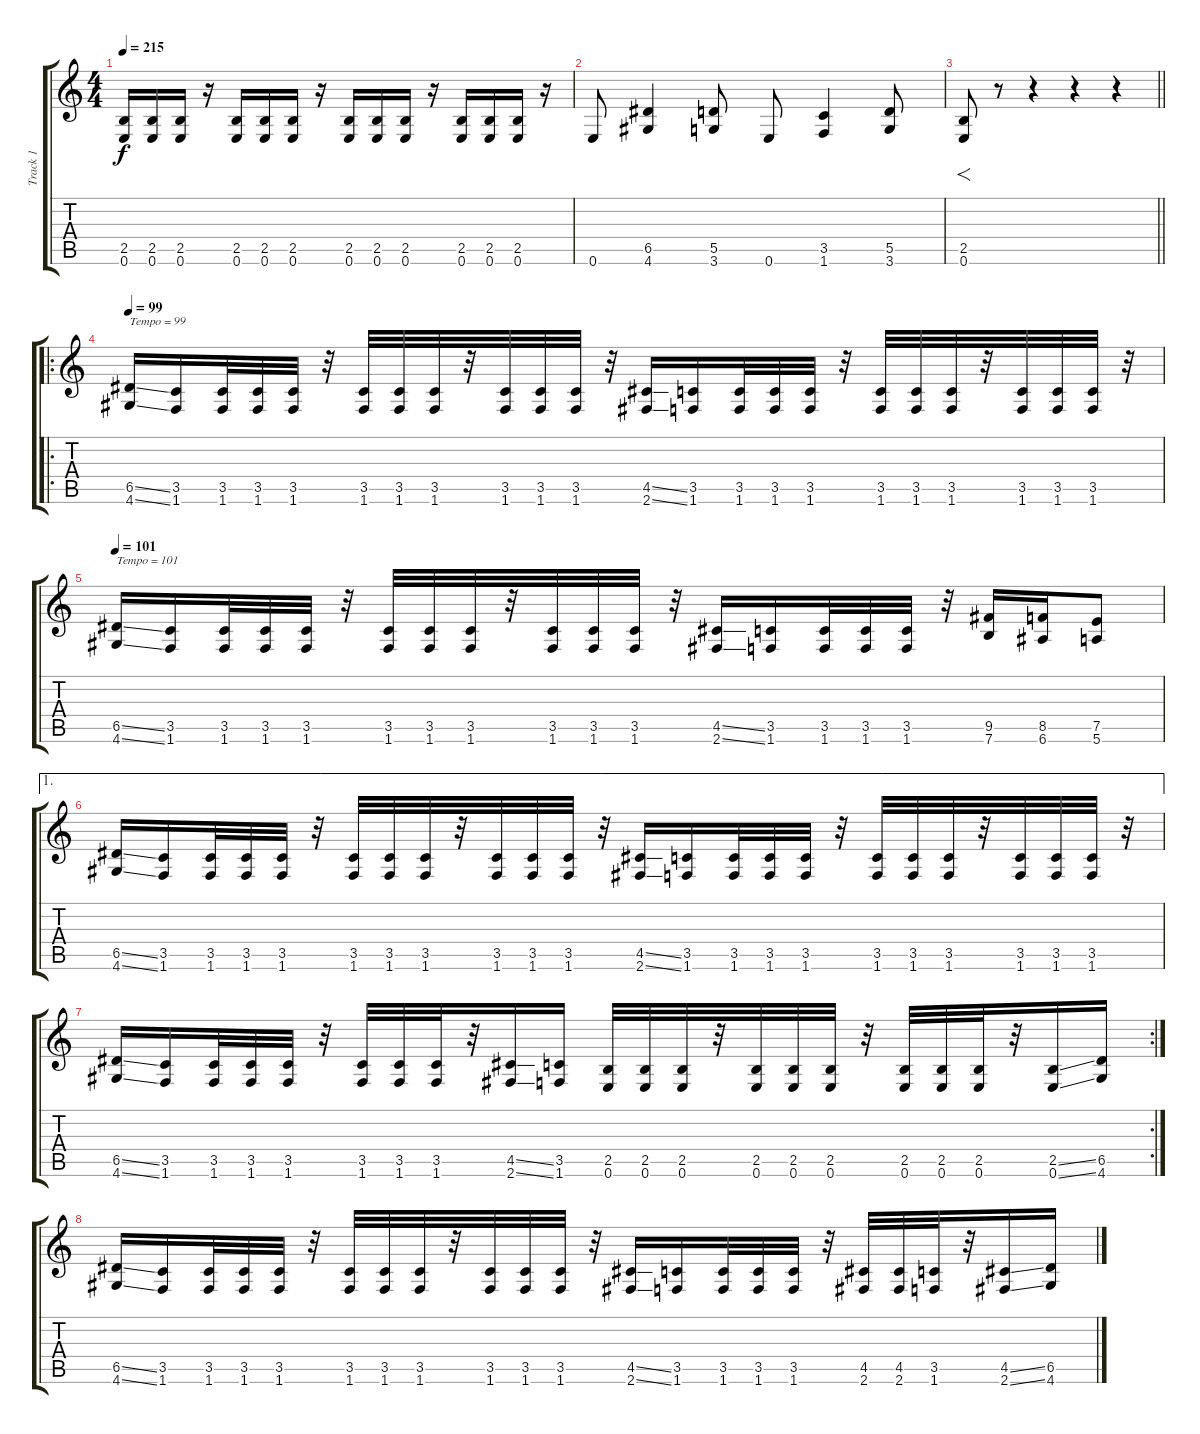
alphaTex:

\track ("Track 1" "Track 1") {instrument acousticguitarnylon}
\staff {score tabs}
\tuning (E4 B3 G3 D3 A2 E2) {hide}
\ts (4 4)
\tempo 215
\clef g2
\ks c
(2.5 0.6).16{dy f} (2.5 0.6).16 (2.5 0.6).16 r.16 (2.5 0.6).16 (2.5 0.6).16 (2.5 0.6).16 r.16 (2.5 0.6).16 (2.5 0.6).16 (2.5 0.6).16 r.16 (2.5 0.6).16 (2.5 0.6).16 (2.5 0.6).16 r.16 |
0.6.8 (6.5 4.6).4 (5.5 3.6).8 0.6.8 (3.5 1.6).4 (5.5 3.6).8 |
\barLineRight lightlight
(2.5 0.6).8{f} r.8 r.4 r.4 r.4 |
\ro
\tempo 99
(6.5{ss} 4.6{ss}).16{txt "Tempo = 99"} (3.5 1.6).16 (3.5 1.6).32 (3.5 1.6).32 (3.5 1.6).32 r.32 (3.5 1.6).32 (3.5 1.6).32 (3.5 1.6).32 r.32 (3.5 1.6).32 (3.5 1.6).32 (3.5 1.6).32 r.32 (4.5{ss} 2.6{ss}).16 (3.5 1.6).16 (3.5 1.6).32 (3.5 1.6).32 (3.5 1.6).32 r.32 (3.5 1.6).32 (3.5 1.6).32 (3.5 1.6).32 r.32 (3.5 1.6).32 (3.5 1.6).32 (3.5 1.6).32 r.32 |
\tempo 101
(6.5{ss} 4.6{ss}).16{txt "Tempo = 101"} (3.5 1.6).16 (3.5 1.6).32 (3.5 1.6).32 (3.5 1.6).32 r.32 (3.5 1.6).32 (3.5 1.6).32 (3.5 1.6).32 r.32 (3.5 1.6).32 (3.5 1.6).32 (3.5 1.6).32 r.32 (4.5{ss} 2.6{ss}).16 (3.5 1.6).16 (3.5 1.6).32 (3.5 1.6).32 (3.5 1.6).32 r.32 (9.5 7.6).16 (8.5 6.6).16 (7.5 5.6).8 |
\ae 1
(6.5{ss} 4.6{ss}).16 (3.5 1.6).16 (3.5 1.6).32 (3.5 1.6).32 (3.5 1.6).32 r.32 (3.5 1.6).32 (3.5 1.6).32 (3.5 1.6).32 r.32 (3.5 1.6).32 (3.5 1.6).32 (3.5 1.6).32 r.32 (4.5{ss} 2.6{ss}).16 (3.5 1.6).16 (3.5 1.6).32 (3.5 1.6).32 (3.5 1.6).32 r.32 (3.5 1.6).32 (3.5 1.6).32 (3.5 1.6).32 r.32 (3.5 1.6).32 (3.5 1.6).32 (3.5 1.6).32 r.32 |
\rc 2
(6.5{ss} 4.6{ss}).16 (3.5 1.6).16 (3.5 1.6).32 (3.5 1.6).32 (3.5 1.6).32 r.32 (3.5 1.6).32 (3.5 1.6).32 (3.5 1.6).32 r.32 (4.5{ss} 2.6{ss}).16 (3.5 1.6).16 (2.5 0.6).32 (2.5 0.6).32 (2.5 0.6).32 r.32 (2.5 0.6).32 (2.5 0.6).32 (2.5 0.6).32 r.32 (2.5 0.6).32 (2.5 0.6).32 (2.5 0.6).32 r.32 (2.5{ss} 0.6{ss}).16 (6.5 4.6).16 |
(6.5{ss} 4.6{ss}).16 (3.5 1.6).16 (3.5 1.6).32 (3.5 1.6).32 (3.5 1.6).32 r.32 (3.5 1.6).32 (3.5 1.6).32 (3.5 1.6).32 r.32 (3.5 1.6).32 (3.5 1.6).32 (3.5 1.6).32 r.32 (4.5{ss} 2.6{ss}).16 (3.5 1.6).16 (3.5 1.6).32 (3.5 1.6).32 (3.5 1.6).32 r.32 (4.5 2.6).32 (4.5 2.6).32 (3.5 1.6).32 r.32 (4.5{ss} 2.6{ss}).16 (6.5 4.6).16
